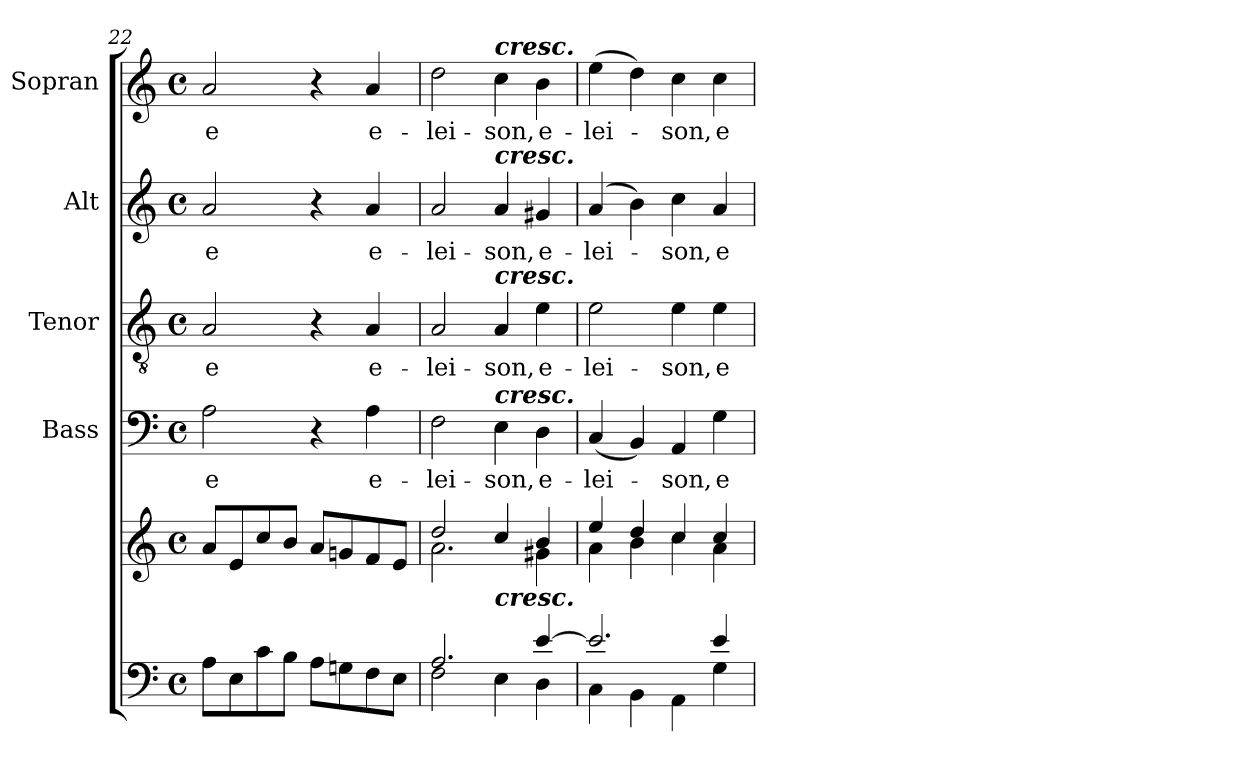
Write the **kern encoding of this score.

**kern	**kern	**kern	**text	**kern	**text	**kern	**text	**kern	**text
*part5	*part5	*part4	*part4	*part3	*part3	*part2	*part2	*part1	*part1
*staff6	*staff5	*staff4	*staff4	*staff3	*staff3	*staff2	*staff2	*staff1	*staff1
*	*	*I"Bass	*	*I"Tenor	*	*I"Alt	*	*I"Sopran	*
*	*	*I'B.	*	*I'T.	*	*I'A.	*	*I'S.	*
*clefF4	*clefG2	*clefF4	*	*clefGv2	*	*clefG2	*	*clefG2	*
*k[]	*k[]	*k[]	*	*k[]	*	*k[]	*	*k[]	*
*C:	*C:	*C:	*	*C:	*	*C:	*	*C:	*
*M4/4	*M4/4	*M4/4	*	*M4/4	*	*M4/4	*	*M4/4	*
*met(c)	*met(c)	*met(c)	*	*met(c)	*	*met(c)	*	*met(c)	*
=22	=22	=22	=22	=22	=22	=22	=22	=22	=22
!	!	!	!LO:LY:b	!	!LO:LY:b	!	!LO:LY:b	!	!LO:LY:b
8A\L	8a/L	2A\	-e	2A/	-e	2a/	-e	2a/	-e
8E\	8e/	.	.	.	.	.	.	.	.
8c\	8cc/	.	.	.	.	.	.	.	.
8B\J	8b/J	.	.	.	.	.	.	.	.
8A\L	8a/L	4r	.	4r	.	4r	.	4r	.
8Gn\	8gn/	.	.	.	.	.	.	.	.
!	!	!	!LO:LY:b	!	!LO:LY:b	!	!LO:LY:b	!	!LO:LY:b
8F\	8f/	4A\	e-	4A/	e-	4a/	e-	4a/	e-
8E\J	8e/J	.	.	.	.	.	.	.	.
!!LO:PB:g=z
=23	=23	=23	=23	=23	=23	=23	=23	=23	=23
*^	*^	*	*	*	*	*	*	*	*
!	!	!	!	!	!LO:LY:b	!	!LO:LY:b	!	!LO:LY:b	!	!LO:LY:b
2.A/	2F\	2dd/	2.a\	2F\	-lei-	2A/	-lei-	2a/	-lei-	2dd\	-lei-
!	!	!	!	!	!	!	!	!	!	!LO:TX:a:Bi:t=cresc.	!
!	!	!	!	!	!	!	!	!LO:TX:a:Bi:t=cresc.	!	!	!
!	!	!	!	!	!	!LO:TX:a:Bi:t=cresc.	!	!	!	!	!
!	!	!	!	!LO:TX:a:Bi:t=cresc.	!	!	!	!	!	!	!
!	!	!LO:TX:b:Bi:t=cresc.	!	!	!	!	!	!	!	!	!
!	!	!	!	!	!LO:LY:b	!	!LO:LY:b	!	!LO:LY:b	!	!LO:LY:b
.	4E\	4cc/	.	4E\	-son,	4A/	-son,	4a/	-son,	4cc\	-son,
!	!	!	!	!	!LO:LY:b	!	!LO:LY:b	!	!LO:LY:b	!	!LO:LY:b
[>4e/	4D\	4b/	4g#X\	4D\	e-	4e\	e-	4g#X/	e-	4b\	e-
=24	=24	=24	=24	=24	=24	=24	=24	=24	=24	=24	=24
!	!	!	!	!	!LO:LY:b	!	!LO:LY:b	!	!LO:LY:b	!	!LO:LY:b
2.e/]	4C\	4ee/	4a\	(<4C/	-lei-	2e\	-lei-	(4a/	-lei-	(>4ee\	-lei-
.	4BB\	4dd/	4b\	4BB/)	.	.	.	4b\)	.	4dd\)	.
!	!	!	!	!	!LO:LY:b	!	!LO:LY:b	!	!LO:LY:b	!	!LO:LY:b
.	4AA\	4cc/	4cc\	4AA/	-son,	4e\	-son,	4cc\	-son,	4cc\	-son,
!	!	!	!	!	!LO:LY:b	!	!LO:LY:b	!	!LO:LY:b	!	!LO:LY:b
4e/	4G\	4cc/	4a\	4G\	e-	4e\	e-	4a/	e-	4cc\	e-
*v	*v	*	*	*	*	*	*	*	*	*	*
*	*v	*v	*	*	*	*	*	*	*	*
=	=	=	=	=	=	=	=	=	=
*-	*-	*-	*-	*-	*-	*-	*-	*-	*-
